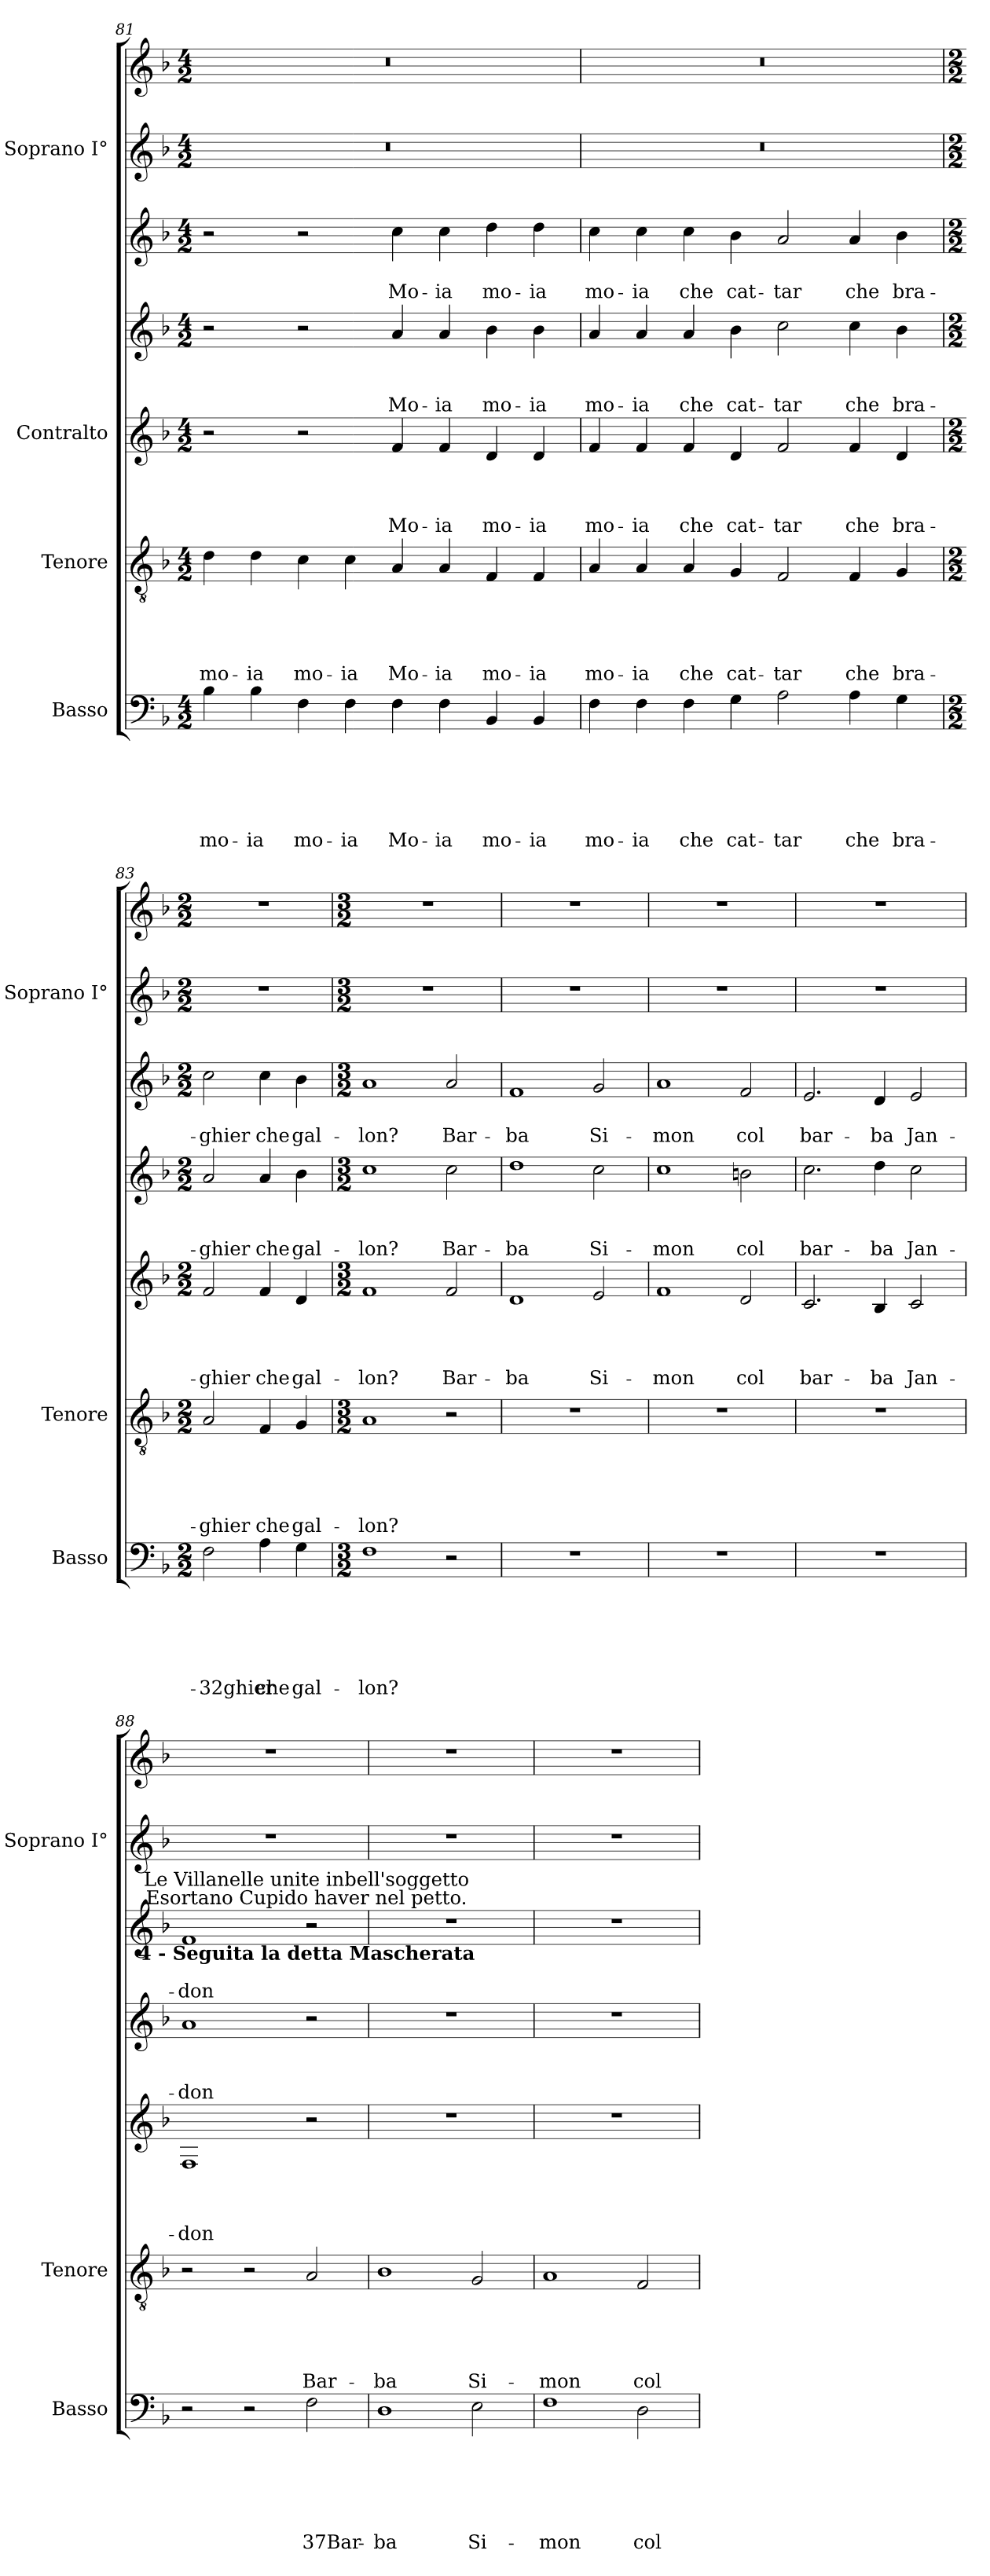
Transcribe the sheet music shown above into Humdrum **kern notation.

**kern	**text	**text	**text	**text	**text	**text	**kern	**text	**text	**text	**text	**text	**kern	**text	**text	**text	**text	**kern	**text	**text	**text	**kern	**text	**text	**kern	**kern
*part6	*part6	*part6	*part6	*part6	*part6	*part6	*part5	*part5	*part5	*part5	*part5	*part5	*part4	*part4	*part4	*part4	*part4	*part3	*part3	*part3	*part3	*part2	*part2	*part2	*part1	*part1
*staff7	*staff7	*staff7	*staff7	*staff7	*staff7	*staff7	*staff6	*staff6	*staff6	*staff6	*staff6	*staff6	*staff5	*staff5	*staff5	*staff5	*staff5	*staff4	*staff4	*staff4	*staff4	*staff3	*staff3	*staff3	*staff2	*staff1
*I"Basso	*	*	*	*	*	*	*I"Tenore	*	*	*	*	*	*I"Contralto	*	*	*	*	*	*	*	*	*	*	*	*I"Soprano I°	*
*I'Basso	*	*	*	*	*	*	*I'Tenore	*	*	*	*	*	*	*	*	*	*	*	*	*	*	*	*	*	*I'Soprano I°	*
*clefF4	*	*	*	*	*	*	*clefGv2	*	*	*	*	*	*clefG2	*	*	*	*	*clefG2	*	*	*	*clefG2	*	*	*clefG2	*clefG2
*k[b-]	*	*	*	*	*	*	*k[b-]	*	*	*	*	*	*k[b-]	*	*	*	*	*k[b-]	*	*	*	*k[b-]	*	*	*k[b-]	*k[b-]
*F:	*	*	*	*	*	*	*F:	*	*	*	*	*	*F:	*	*	*	*	*F:	*	*	*	*F:	*	*	*F:	*F:
*M4/2	*	*	*	*	*	*	*M4/2	*	*	*	*	*	*M4/2	*	*	*	*	*M4/2	*	*	*	*M4/2	*	*	*M4/2	*M4/2
=81	=81	=81	=81	=81	=81	=81	=81	=81	=81	=81	=81	=81	=81	=81	=81	=81	=81	=81	=81	=81	=81	=81	=81	=81	=81	=81
!	!	!	!	!	!	!LO:LY:b	!	!	!	!	!	!LO:LY:b	!	!	!	!	!	!	!	!	!	!	!	!	!	!
4B-\	.	.	.	.	.	-mo-	4d\	.	.	.	.	mo-	2r	.	.	.	.	2r	.	.	.	2r	.	.	0r	0r
!	!	!	!	!	!	!LO:LY:b	!	!	!	!	!	!LO:LY:b	!	!	!	!	!	!	!	!	!	!	!	!	!	!
4B-\	.	.	.	.	.	-ia	4d\	.	.	.	.	-ia	.	.	.	.	.	.	.	.	.	.	.	.	.	.
!	!	!	!	!	!	!LO:LY:b	!	!	!	!	!	!LO:LY:b	!	!	!	!	!	!	!	!	!	!	!	!	!	!
4F\	.	.	.	.	.	mo-	4c\	.	.	.	.	mo-	2r	.	.	.	.	2r	.	.	.	2r	.	.	.	.
!	!	!	!	!	!	!LO:LY:b	!	!	!	!	!	!LO:LY:b	!	!	!	!	!	!	!	!	!	!	!	!	!	!
4F\	.	.	.	.	.	-ia	4c\	.	.	.	.	-ia	.	.	.	.	.	.	.	.	.	.	.	.	.	.
!	!	!	!	!	!	!LO:LY:b	!	!	!	!	!	!LO:LY:b	!	!	!	!	!LO:LY:b	!	!	!	!LO:LY:b	!	!	!LO:LY:b	!	!
4F\	.	.	.	.	.	Mo-	4A/	.	.	.	.	Mo-	4f/	.	.	.	Mo-	4a/	.	.	Mo-	4cc\	.	Mo-	.	.
!	!	!	!	!	!	!LO:LY:b	!	!	!	!	!	!LO:LY:b	!	!	!	!	!LO:LY:b	!	!	!	!LO:LY:b	!	!	!LO:LY:b	!	!
4F\	.	.	.	.	.	-ia	4A/	.	.	.	.	-ia	4f/	.	.	.	-ia	4a/	.	.	-ia	4cc\	.	-ia	.	.
!	!	!	!	!	!	!LO:LY:b	!	!	!	!	!	!LO:LY:b	!	!	!	!	!LO:LY:b	!	!	!	!LO:LY:b	!	!	!LO:LY:b	!	!
4BB-/	.	.	.	.	.	mo-	4F/	.	.	.	.	mo-	4d/	.	.	.	mo-	4b-\	.	.	mo-	4dd\	.	mo-	.	.
!	!	!	!	!	!	!LO:LY:b	!	!	!	!	!	!LO:LY:b	!	!	!	!	!LO:LY:b	!	!	!	!LO:LY:b	!	!	!LO:LY:b	!	!
4BB-/	.	.	.	.	.	-ia	4F/	.	.	.	.	-ia	4d/	.	.	.	-ia	4b-\	.	.	-ia	4dd\	.	-ia	.	.
=82	=82	=82	=82	=82	=82	=82	=82	=82	=82	=82	=82	=82	=82	=82	=82	=82	=82	=82	=82	=82	=82	=82	=82	=82	=82	=82
!	!	!	!	!	!	!LO:LY:b	!	!	!	!	!	!LO:LY:b	!	!	!	!	!LO:LY:b	!	!	!	!LO:LY:b	!	!	!LO:LY:b	!	!
4F\	.	.	.	.	.	mo-	4A/	.	.	.	.	mo-	4f/	.	.	.	mo-	4a/	.	.	mo-	4cc\	.	mo-	0r	0r
!	!	!	!	!	!	!LO:LY:b	!	!	!	!	!	!LO:LY:b	!	!	!	!	!LO:LY:b	!	!	!	!LO:LY:b	!	!	!LO:LY:b	!	!
4F\	.	.	.	.	.	-ia	4A/	.	.	.	.	-ia	4f/	.	.	.	-ia	4a/	.	.	-ia	4cc\	.	-ia	.	.
!	!	!	!	!	!	!LO:LY:b	!	!	!	!	!	!LO:LY:b	!	!	!	!	!LO:LY:b	!	!	!	!LO:LY:b	!	!	!LO:LY:b	!	!
4F\	.	.	.	.	.	che	4A/	.	.	.	.	che	4f/	.	.	.	che	4a/	.	.	che	4cc\	.	che	.	.
!	!	!	!	!	!	!LO:LY:b	!	!	!	!	!	!LO:LY:b	!	!	!	!	!LO:LY:b	!	!	!	!LO:LY:b	!	!	!LO:LY:b	!	!
4G\	.	.	.	.	.	cat-	4G/	.	.	.	.	cat-	4d/	.	.	.	cat-	4b-\	.	.	cat-	4b-\	.	cat-	.	.
!	!	!	!	!	!	!LO:LY:b	!	!	!	!	!	!LO:LY:b	!	!	!	!	!LO:LY:b	!	!	!	!LO:LY:b	!	!	!LO:LY:b	!	!
2A\	.	.	.	.	.	-tar	2F/	.	.	.	.	-tar	2f/	.	.	.	-tar	2cc\	.	.	-tar	2a/	.	-tar	.	.
!	!	!	!	!	!	!LO:LY:b	!	!	!	!	!	!LO:LY:b	!	!	!	!	!LO:LY:b	!	!	!	!LO:LY:b	!	!	!LO:LY:b	!	!
4A\	.	.	.	.	.	che	4F/	.	.	.	.	che	4f/	.	.	.	che	4cc\	.	.	che	4a/	.	che	.	.
!	!	!	!	!	!	!LO:LY:b	!	!	!	!	!	!LO:LY:b	!	!	!	!	!LO:LY:b	!	!	!	!LO:LY:b	!	!	!LO:LY:b	!	!
4G\	.	.	.	.	.	bra-	4G/	.	.	.	.	bra-	4d/	.	.	.	bra-	4b-\	.	.	bra-	4b-\	.	bra-	.	.
!!LO:LB:g=z
=83	=83	=83	=83	=83	=83	=83	=83	=83	=83	=83	=83	=83	=83	=83	=83	=83	=83	=83	=83	=83	=83	=83	=83	=83	=83	=83
*M2/2	*	*	*	*	*	*	*M2/2	*	*	*	*	*	*M2/2	*	*	*	*	*M2/2	*	*	*	*M2/2	*	*	*M2/2	*M2/2
!	!	!	!	!	!	!LO:LY:b	!	!	!	!	!	!LO:LY:b	!	!	!	!	!LO:LY:b	!	!	!	!LO:LY:b	!	!	!LO:LY:b	!	!
2F\	.	.	.	.	.	-32ghier	2A/	.	.	.	.	-ghier	2f/	.	.	.	-ghier	2a/	.	.	-ghier	2cc\	.	-ghier	1r	1r
!	!	!	!	!	!	!LO:LY:b	!	!	!	!	!	!LO:LY:b	!	!	!	!	!LO:LY:b	!	!	!	!LO:LY:b	!	!	!LO:LY:b	!	!
4A\	.	.	.	.	.	che	4F/	.	.	.	.	che	4f/	.	.	.	che	4a/	.	.	che	4cc\	.	che	.	.
!	!	!	!	!	!	!LO:LY:b	!	!	!	!	!	!LO:LY:b	!	!	!	!	!LO:LY:b	!	!	!	!LO:LY:b	!	!	!LO:LY:b	!	!
4G\	.	.	.	.	.	gal-	4G/	.	.	.	.	gal-	4d/	.	.	.	gal-	4b-\	.	.	gal-	4b-\	.	gal-	.	.
=84	=84	=84	=84	=84	=84	=84	=84	=84	=84	=84	=84	=84	=84	=84	=84	=84	=84	=84	=84	=84	=84	=84	=84	=84	=84	=84
*M3/2	*	*	*	*	*	*	*M3/2	*	*	*	*	*	*M3/2	*	*	*	*	*M3/2	*	*	*	*M3/2	*	*	*M3/2	*M3/2
!	!	!	!	!	!	!LO:LY:b	!	!	!	!	!	!LO:LY:b	!	!	!	!	!LO:LY:b	!	!	!	!LO:LY:b	!	!	!LO:LY:b	!	!
1F	.	.	.	.	.	-lon?	1A	.	.	.	.	-lon?	1f	.	.	.	-lon?	1cc	.	.	-lon?	1a	.	-lon?	1.r	1.r
!	!	!	!	!	!	!	!	!	!	!	!	!	!	!	!	!	!LO:LY:b	!	!	!	!LO:LY:b	!	!	!LO:LY:b	!	!
2r	.	.	.	.	.	.	2r	.	.	.	.	.	2f/	.	.	.	Bar-	2cc\	.	.	Bar-	2a/	.	Bar-	.	.
=85	=85	=85	=85	=85	=85	=85	=85	=85	=85	=85	=85	=85	=85	=85	=85	=85	=85	=85	=85	=85	=85	=85	=85	=85	=85	=85
!	!	!	!	!	!	!	!	!	!	!	!	!	!	!	!	!	!LO:LY:b	!	!	!	!LO:LY:b	!	!	!LO:LY:b	!	!
1.r	.	.	.	.	.	.	1.r	.	.	.	.	.	1d	.	.	.	-ba	1dd	.	.	-ba	1f	.	-ba	1.r	1.r
!	!	!	!	!	!	!	!	!	!	!	!	!	!	!	!	!	!LO:LY:b	!	!	!	!LO:LY:b	!	!	!LO:LY:b	!	!
.	.	.	.	.	.	.	.	.	.	.	.	.	2e/	.	.	.	Si-	2cc\	.	.	Si-	2g/	.	Si-	.	.
=86	=86	=86	=86	=86	=86	=86	=86	=86	=86	=86	=86	=86	=86	=86	=86	=86	=86	=86	=86	=86	=86	=86	=86	=86	=86	=86
!	!	!	!	!	!	!	!	!	!	!	!	!	!	!	!	!	!LO:LY:b	!	!	!	!LO:LY:b	!	!	!LO:LY:b	!	!
1.r	.	.	.	.	.	.	1.r	.	.	.	.	.	1f	.	.	.	-mon	1cc	.	.	-mon	1a	.	-mon	1.r	1.r
!	!	!	!	!	!	!	!	!	!	!	!	!	!	!	!	!	!LO:LY:b	!	!	!	!LO:LY:b	!	!	!LO:LY:b	!	!
.	.	.	.	.	.	.	.	.	.	.	.	.	2d/	.	.	.	col	2bn\	.	.	col	2f/	.	col	.	.
=87	=87	=87	=87	=87	=87	=87	=87	=87	=87	=87	=87	=87	=87	=87	=87	=87	=87	=87	=87	=87	=87	=87	=87	=87	=87	=87
!	!	!	!	!	!	!	!	!	!	!	!	!	!	!	!	!	!LO:LY:b	!	!	!	!LO:LY:b	!	!	!LO:LY:b	!	!
1.r	.	.	.	.	.	.	1.r	.	.	.	.	.	2.c/	.	.	.	bar-	2.cc\	.	.	bar-	2.e/	.	bar-	1.r	1.r
!	!	!	!	!	!	!	!	!	!	!	!	!	!	!	!	!	!LO:LY:b	!	!	!	!LO:LY:b	!	!	!LO:LY:b	!	!
.	.	.	.	.	.	.	.	.	.	.	.	.	4B-/	.	.	.	-ba	4dd\	.	.	-ba	4d/	.	-ba	.	.
!	!	!	!	!	!	!	!	!	!	!	!	!	!	!	!	!	!LO:LY:b	!	!	!	!LO:LY:b	!	!	!LO:LY:b	!	!
.	.	.	.	.	.	.	.	.	.	.	.	.	2c/	.	.	.	Jan-	2cc\	.	.	Jan-	2e/	.	Jan-	.	.
!!LO:PB:g=z
=88	=88	=88	=88	=88	=88	=88	=88	=88	=88	=88	=88	=88	=88	=88	=88	=88	=88	=88	=88	=88	=88	=88	=88	=88	=88	=88
!	!	!	!	!	!	!	!	!	!	!	!	!	!	!	!	!	!LO:LY:b	!	!	!	!LO:LY:b	!	!	!LO:LY:b	!	!
2r	.	.	.	.	.	.	2r	.	.	.	.	.	1F	.	.	.	-don	1a	.	.	-don	1f	.	-don	1.r	1.r
2r	.	.	.	.	.	.	2r	.	.	.	.	.	.	.	.	.	.	.	.	.	.	.	.	.	.	.
!	!	!	!	!	!	!	!	!	!	!	!	!	!	!	!	!	!	!	!	!	!	!LO:TX:b:B:cj:t=4 - Seguita la detta Mascherata	!	!	!	!
!	!	!	!	!	!	!	!	!	!	!	!	!	!	!	!	!	!	!	!	!	!	!LO:TX:cj:t=Le Villanelle unite inbell'soggetto\nEsortano Cupido haver nel petto.	!	!	!	!
!	!	!	!	!	!	!LO:LY:b	!	!	!	!	!	!LO:LY:b	!	!	!	!	!	!	!	!	!	!	!	!	!	!
2F\	.	.	.	.	.	37Bar-	2A/	.	.	.	.	Bar-	2r	.	.	.	.	2r	.	.	.	2r	.	.	.	.
=89	=89	=89	=89	=89	=89	=89	=89	=89	=89	=89	=89	=89	=89	=89	=89	=89	=89	=89	=89	=89	=89	=89	=89	=89	=89	=89
!	!	!	!	!	!	!LO:LY:b	!	!	!	!	!	!LO:LY:b	!	!	!	!	!	!	!	!	!	!	!	!	!	!
1D	.	.	.	.	.	-ba	1B-	.	.	.	.	-ba	1.r	.	.	.	.	1.r	.	.	.	1.r	.	.	1.r	1.r
!	!	!	!	!	!	!LO:LY:b	!	!	!	!	!	!LO:LY:b	!	!	!	!	!	!	!	!	!	!	!	!	!	!
2E\	.	.	.	.	.	Si-	2G/	.	.	.	.	Si-	.	.	.	.	.	.	.	.	.	.	.	.	.	.
=90	=90	=90	=90	=90	=90	=90	=90	=90	=90	=90	=90	=90	=90	=90	=90	=90	=90	=90	=90	=90	=90	=90	=90	=90	=90	=90
!	!	!	!	!	!	!LO:LY:b	!	!	!	!	!	!LO:LY:b	!	!	!	!	!	!	!	!	!	!	!	!	!	!
1F	.	.	.	.	.	-mon	1A	.	.	.	.	-mon	1.r	.	.	.	.	1.r	.	.	.	1.r	.	.	1.r	1.r
!	!	!	!	!	!	!LO:LY:b	!	!	!	!	!	!LO:LY:b	!	!	!	!	!	!	!	!	!	!	!	!	!	!
2D\	.	.	.	.	.	col	2F/	.	.	.	.	col	.	.	.	.	.	.	.	.	.	.	.	.	.	.
=	=	=	=	=	=	=	=	=	=	=	=	=	=	=	=	=	=	=	=	=	=	=	=	=	=	=
*-	*-	*-	*-	*-	*-	*-	*-	*-	*-	*-	*-	*-	*-	*-	*-	*-	*-	*-	*-	*-	*-	*-	*-	*-	*-	*-
